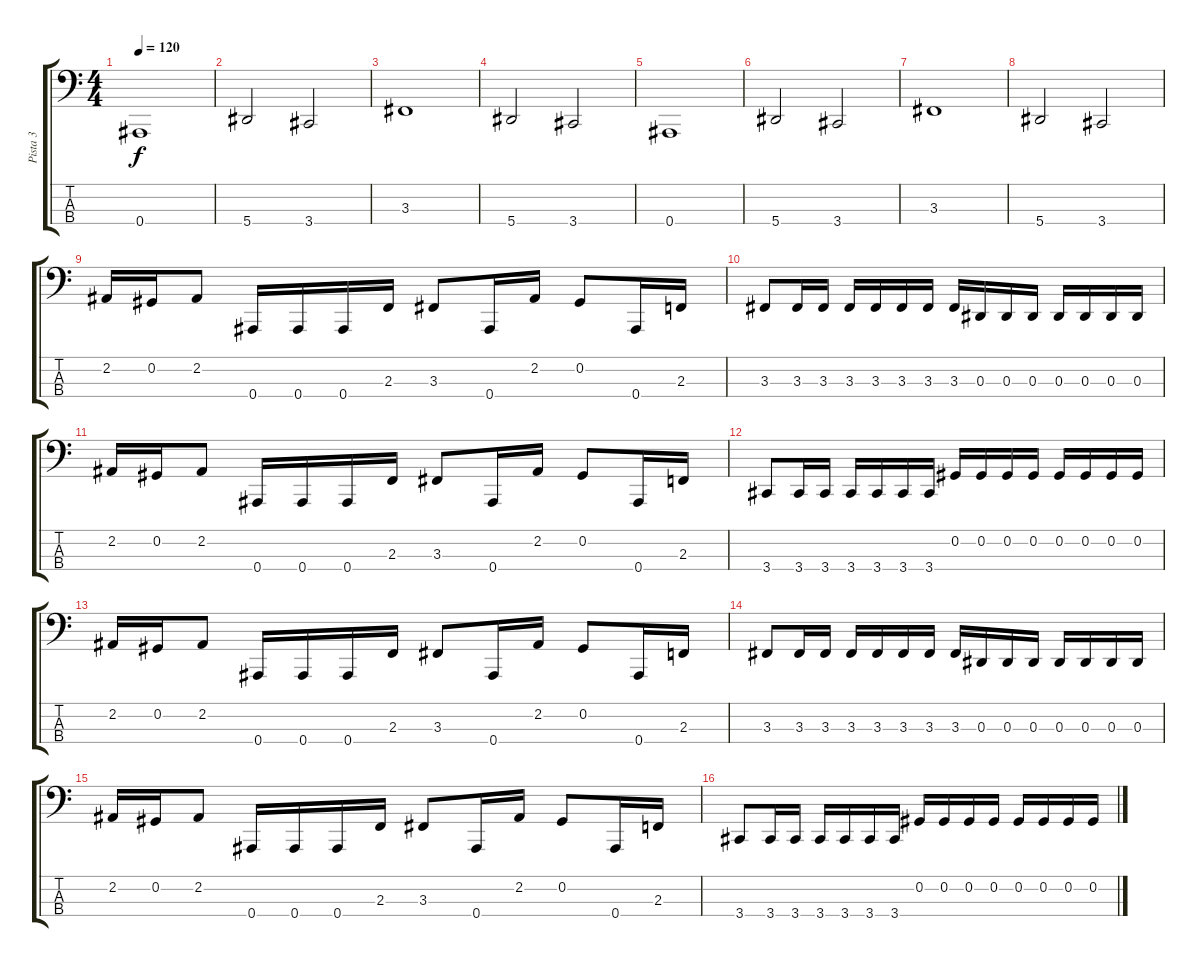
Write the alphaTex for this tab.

\track ("Pista 3" "Pista 3") {instrument electricbassfinger}
\staff {score tabs}
\tuning (Db2 Ab1 Eb1 Bb0) {hide}
\ts (4 4)
\tempo 120
\clef f4
\ks c
0.4.1{dy f instrument electricbassfinger} |
5.4.2 3.4.2 |
3.3.1 |
5.4.2 3.4.2 |
0.4.1 |
5.4.2 3.4.2 |
3.3.1 |
5.4.2 3.4.2 |
2.2.16 0.2.16 2.2.8 0.4.16 0.4.16 0.4.16 2.3.16 3.3.8 0.4.16 2.2.16 0.2.8 0.4.16 2.3.16 |
3.3.8 3.3.16 3.3.16 3.3.16 3.3.16 3.3.16 3.3.16 3.3.16 0.3.16 0.3.16 0.3.16 0.3.16 0.3.16 0.3.16 0.3.16 |
2.2.16 0.2.16 2.2.8 0.4.16 0.4.16 0.4.16 2.3.16 3.3.8 0.4.16 2.2.16 0.2.8 0.4.16 2.3.16 |
3.4.8 3.4.16 3.4.16 3.4.16 3.4.16 3.4.16 3.4.16 0.2.16 0.2.16 0.2.16 0.2.16 0.2.16 0.2.16 0.2.16 0.2.16 |
2.2.16 0.2.16 2.2.8 0.4.16 0.4.16 0.4.16 2.3.16 3.3.8 0.4.16 2.2.16 0.2.8 0.4.16 2.3.16 |
3.3.8 3.3.16 3.3.16 3.3.16 3.3.16 3.3.16 3.3.16 3.3.16 0.3.16 0.3.16 0.3.16 0.3.16 0.3.16 0.3.16 0.3.16 |
2.2.16 0.2.16 2.2.8 0.4.16 0.4.16 0.4.16 2.3.16 3.3.8 0.4.16 2.2.16 0.2.8 0.4.16 2.3.16 |
3.4.8 3.4.16 3.4.16 3.4.16 3.4.16 3.4.16 3.4.16 0.2.16 0.2.16 0.2.16 0.2.16 0.2.16 0.2.16 0.2.16 0.2.16
